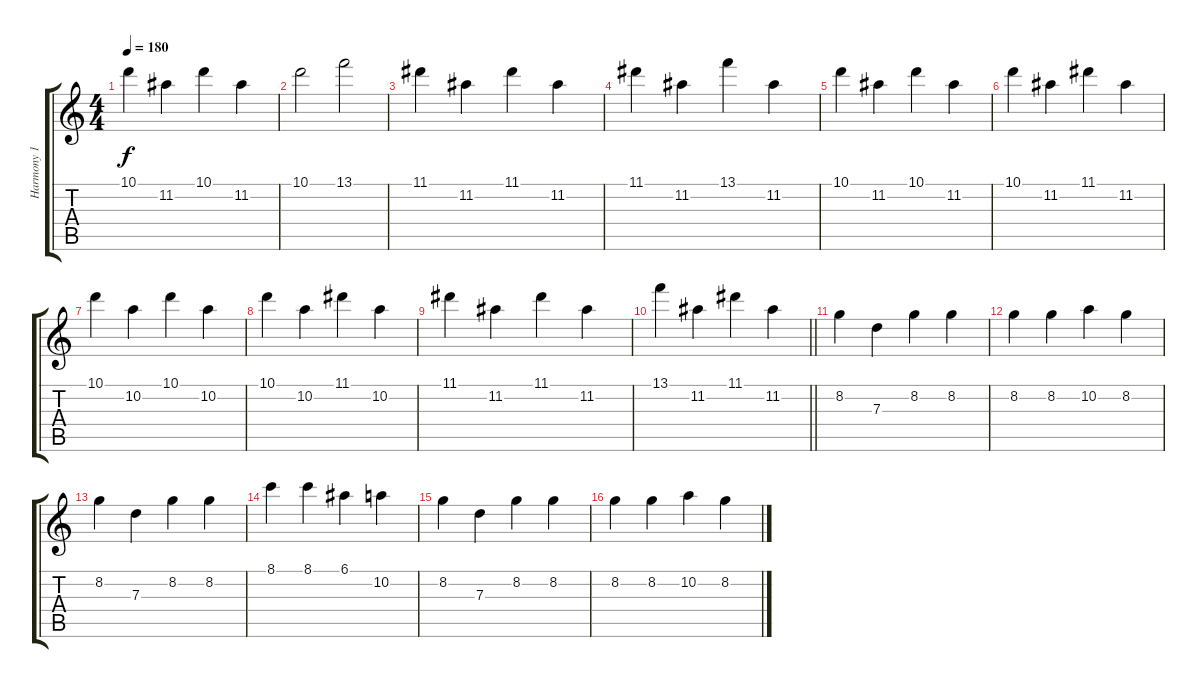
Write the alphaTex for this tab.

\track ("Harmony 1" "Harmony 1") {instrument distortionguitar}
\staff {score tabs}
\tuning (E4 B3 G3 D3 A2 D2) {hide}
\ts (4 4)
\tempo 180
\clef g2
\ks c
10.1.4{dy f} 11.2.4 10.1.4 11.2.4 |
10.1.2 13.1.2 |
11.1.4 11.2.4 11.1.4 11.2.4 |
11.1.4 11.2.4 13.1.4 11.2.4 |
10.1.4 11.2.4 10.1.4 11.2.4 |
10.1.4 11.2.4 11.1.4 11.2.4 |
10.1.4 10.2.4 10.1.4 10.2.4 |
10.1.4 10.2.4 11.1.4 10.2.4 |
11.1.4 11.2.4 11.1.4 11.2.4 |
\barLineRight lightlight
13.1.4 11.2.4 11.1.4 11.2.4 |
\section ("" "")
8.2.4 7.3.4 8.2.4 8.2.4 |
8.2.4 8.2.4 10.2.4 8.2.4 |
8.2.4 7.3.4 8.2.4 8.2.4 |
8.1.4 8.1.4 6.1.4 10.2.4 |
8.2.4 7.3.4 8.2.4 8.2.4 |
8.2.4 8.2.4 10.2.4 8.2.4
